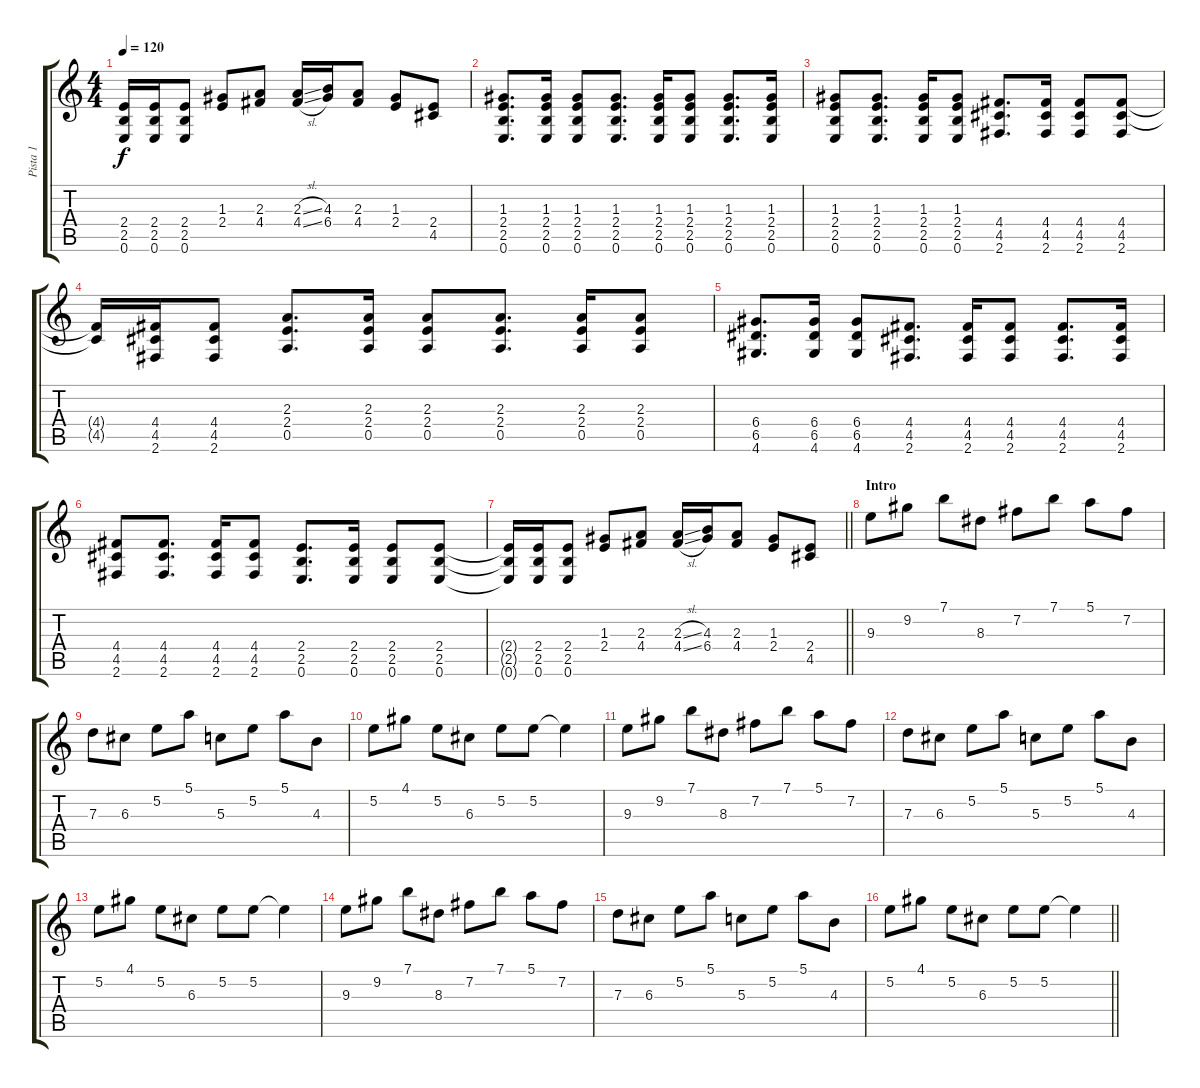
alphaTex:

\track ("Pista 1" "Pista 1") {instrument acousticguitarsteel}
\staff {score tabs}
\tuning (E4 B3 G3 D3 A2 E2) {hide}
\ts (4 4)
\tempo 120
\clef g2
\ks c
(2.4{t} 2.5{t} 0.6{t}).16{dy f} (2.4 2.5 0.6).16 (2.4 2.5 0.6).8 (1.3 2.4).8 (2.3 4.4).8 (2.3{sl} 4.4{sl}).16 (4.3 6.4).16 (2.3 4.4).8 (1.3 2.4).8 (2.4 4.5).8 |
(1.3 2.4 2.5 0.6).8{d} (1.3 2.4 2.5 0.6).16 (1.3 2.4 2.5 0.6).8 (1.3 2.4 2.5 0.6).8{d} (1.3 2.4 2.5 0.6).16 (1.3 2.4 2.5 0.6).8 (1.3 2.4 2.5 0.6).8{d} (1.3 2.4 2.5 0.6).16 |
(1.3 2.4 2.5 0.6).8 (1.3 2.4 2.5 0.6).8{d} (1.3 2.4 2.5 0.6).16 (1.3 2.4 2.5 0.6).8 (4.4 4.5 2.6).8{d} (4.4 4.5 2.6).16 (4.4 4.5 2.6).8 (4.4 4.5 2.6).8 |
(4.4{t} 4.5{t}).16 (4.4 4.5 2.6).16 (4.4 4.5 2.6).8 (2.3 2.4 0.5).8{d} (2.3 2.4 0.5).16 (2.3 2.4 0.5).8 (2.3 2.4 0.5).8{d} (2.3 2.4 0.5).16 (2.3 2.4 0.5).8 |
(6.4 6.5 4.6).8{d} (6.4 6.5 4.6).16 (6.4 6.5 4.6).8 (4.4 4.5 2.6).8{d} (4.4 4.5 2.6).16 (4.4 4.5 2.6).8 (4.4 4.5 2.6).8{d} (4.4 4.5 2.6).16 |
(4.4 4.5 2.6).8 (4.4 4.5 2.6).8{d} (4.4 4.5 2.6).16 (4.4 4.5 2.6).8 (2.4 2.5 0.6).8{d} (2.4 2.5 0.6).16 (2.4 2.5 0.6).8 (2.4 2.5 0.6).8 |
\barLineRight lightlight
(2.4{t} 2.5{t} 0.6{t}).16 (2.4 2.5 0.6).16 (2.4 2.5 0.6).8 (1.3 2.4).8 (2.3 4.4).8 (2.3{sl} 4.4{sl}).16 (4.3 6.4).16 (2.3 4.4).8 (1.3 2.4).8 (2.4 4.5).8 |
\section ("" "Intro")
9.3.8 9.2.8 7.1.8 8.3.8 7.2.8 7.1.8 5.1.8 7.2.8 |
7.3.8 6.3.8 5.2.8 5.1.8 5.3.8 5.2.8 5.1.8 4.3.8 |
5.2.8 4.1.8 5.2.8 6.3.8 5.2.8 5.2.8 5.2{t}.4 |
9.3.8 9.2.8 7.1.8 8.3.8 7.2.8 7.1.8 5.1.8 7.2.8 |
7.3.8 6.3.8 5.2.8 5.1.8 5.3.8 5.2.8 5.1.8 4.3.8 |
5.2.8 4.1.8 5.2.8 6.3.8 5.2.8 5.2.8 5.2{t}.4 |
9.3.8 9.2.8 7.1.8 8.3.8 7.2.8 7.1.8 5.1.8 7.2.8 |
7.3.8 6.3.8 5.2.8 5.1.8 5.3.8 5.2.8 5.1.8 4.3.8 |
\barLineRight lightlight
5.2.8 4.1.8 5.2.8 6.3.8 5.2.8 5.2.8 5.2{t}.4
